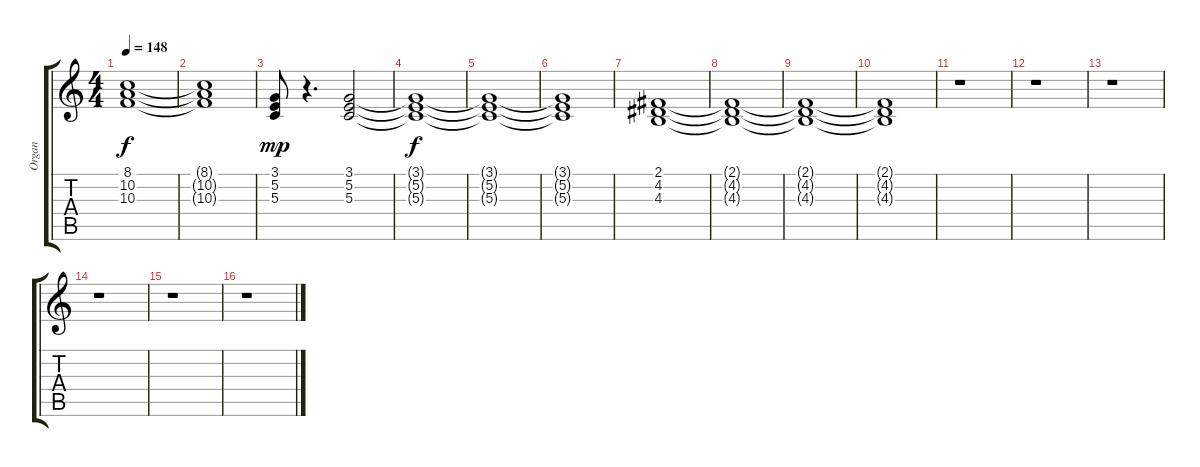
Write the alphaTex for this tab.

\track ("Organ" "Organ") {instrument drawbarorgan}
\staff {score tabs}
\tuning (E4 B3 G3 D3 A2 E2) {hide}
\ts (4 4)
\tempo 148
\clef g2
\ks c
(8.1{t} 10.2{t} 10.3{t}).1{dy f} |
(8.1{t} 10.2{t} 10.3{t}).1 |
(3.1 5.2 5.3).8{dy mp} r.4{d} (3.1 5.2 5.3).2 |
(3.1{t} 5.2{t} 5.3{t}).1{dy f} |
(3.1{t} 5.2{t} 5.3{t}).1 |
(3.1{t} 5.2{t} 5.3{t}).1 |
(2.1 4.2 4.3).1 |
(2.1{t} 4.2{t} 4.3{t}).1 |
(2.1{t} 4.2{t} 4.3{t}).1 |
(2.1{t} 4.2{t} 4.3{t}).1 |
r.1 |
r.1 |
r.1 |
r.1 |
r.1 |
r.1
